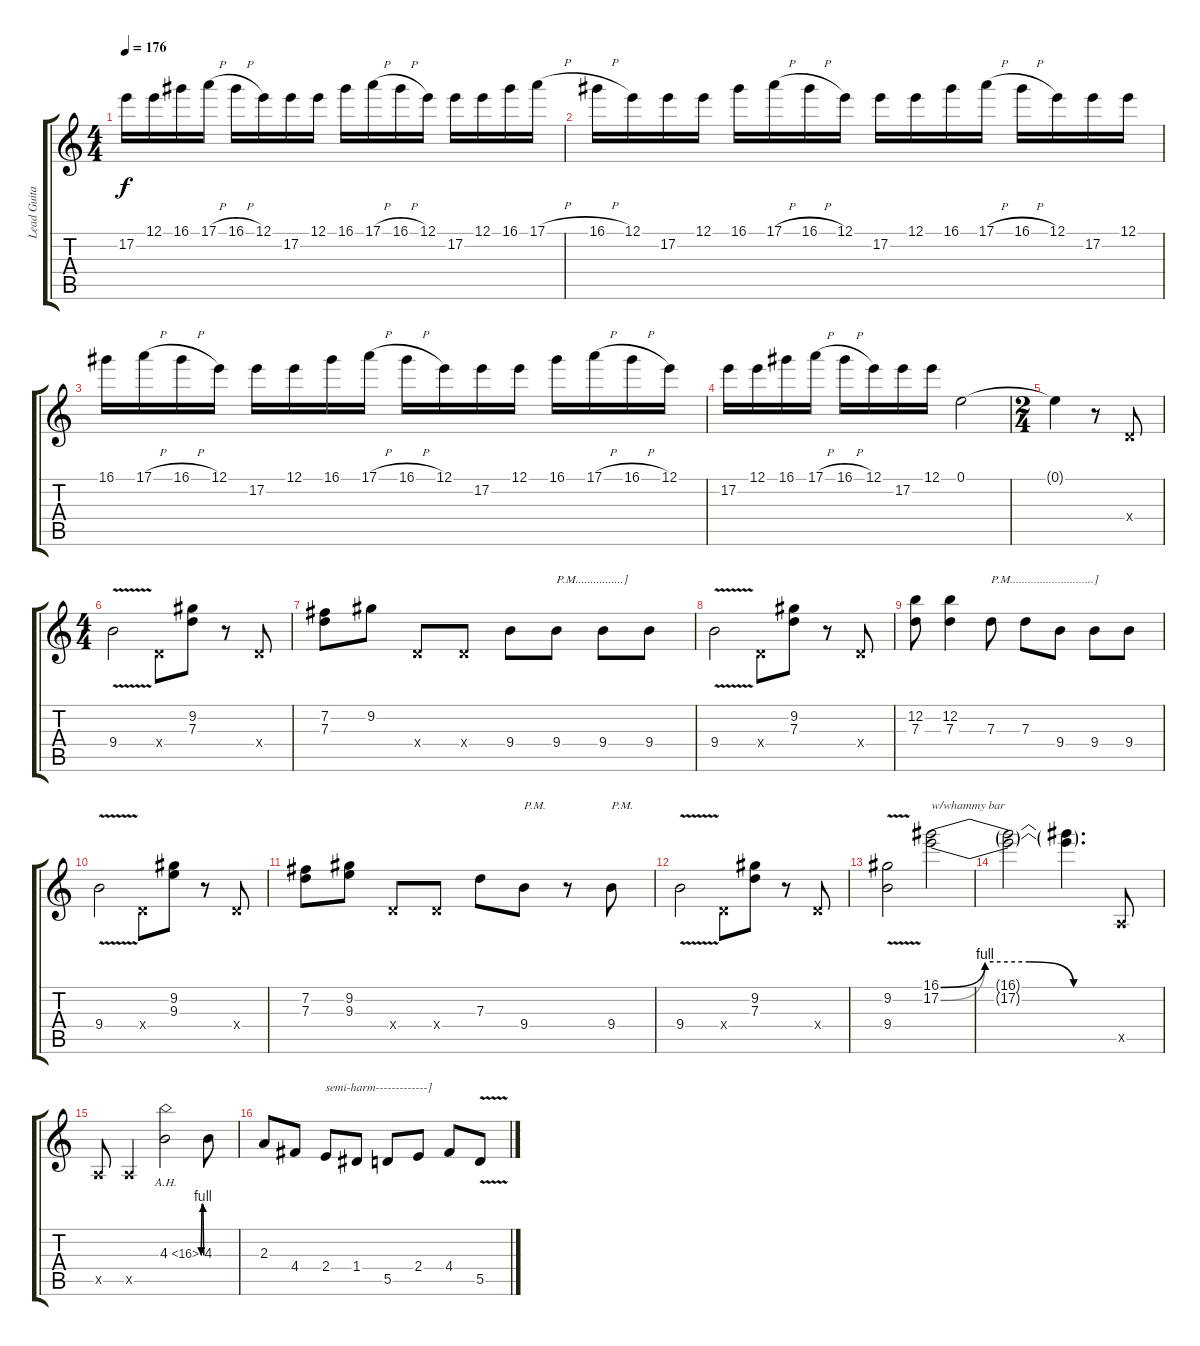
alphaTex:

\track ("Lead Guitar" "Lead Guita") {instrument distortionguitar}
\staff {score tabs}
\tuning (E4 B3 G3 D3 A2 E2) {hide}
\ts (4 4)
\tempo 176
\clef g2
\ks c
17.2.16{dy f} 12.1.16 16.1.16 17.1{h}.16 16.1{h}.16 12.1.16 17.2.16 12.1.16 16.1.16 17.1{h}.16 16.1{h}.16 12.1.16 17.2.16 12.1.16 16.1.16 17.1{h}.16 |
16.1{h}.16 12.1.16 17.2.16 12.1.16 16.1.16 17.1{h}.16 16.1{h}.16 12.1.16 17.2.16 12.1.16 16.1.16 17.1{h}.16 16.1{h}.16 12.1.16 17.2.16 12.1.16 |
16.1.16 17.1{h}.16 16.1{h}.16 12.1.16 17.2.16 12.1.16 16.1.16 17.1{h}.16 16.1{h}.16 12.1.16 17.2.16 12.1.16 16.1.16 17.1{h}.16 16.1{h}.16 12.1.16 |
17.2.16 12.1.16 16.1.16 17.1{h}.16 16.1{h}.16 12.1.16 17.2.16 12.1.16 0.1.2 |
\ts (2 4)
0.1{t}.4 r.8 0.4{x}.8 |
\ts (4 4)
9.4{v}.2 0.4{x}.8 (9.2 7.3).8 r.8 0.4{x}.8 |
(7.2 7.3).8 9.2.8 0.4{x}.8 0.4{x}.8 9.4.8 9.4.8{txt "P.M................]"} 9.4.8 9.4.8 |
9.4{v}.2 0.4{x}.8 (9.2 7.3).8 r.8 0.4{x}.8 |
(12.2 7.3).8 (12.2 7.3).4 7.3.8{txt "P.M............................]"} 7.3.8 9.4.8 9.4.8 9.4.8 |
9.4{v}.2 0.4{x}.8 (9.2 9.3).8 r.8 0.4{x}.8 |
(7.2 7.3).8 (9.2 9.3).8 0.4{x}.8 0.4{x}.8 7.3.8 9.4.8{txt "P.M."} r.8 9.4.8{txt "P.M."} |
9.4{v}.2 0.4{x}.8 (9.2 7.3).8 r.8 0.4{x}.8 |
(9.2{v} 9.4{v}).2 (16.1{be (custom 0 0 15 4 30 4 45 0 60 0)} 17.2{be (custom 0 0 15 4 30 4 45 0 60 0)}).2{txt "w/whammy bar"} |
(16.1{t} 17.2{t}).2 (16.1{t} 17.2{t}).4{d} 0.5{x}.8 |
0.5{x}.8 0.5{x}.4 4.3{be (custom 0 0 15 4 30 4 45 0 60 0) ah 12}.2 4.3.8 |
2.3.8 4.4.8 2.4.8{txt "semi-harm-------------]"} 1.4.8 5.5.8 2.4.8 4.4.8 5.5{v}.8
